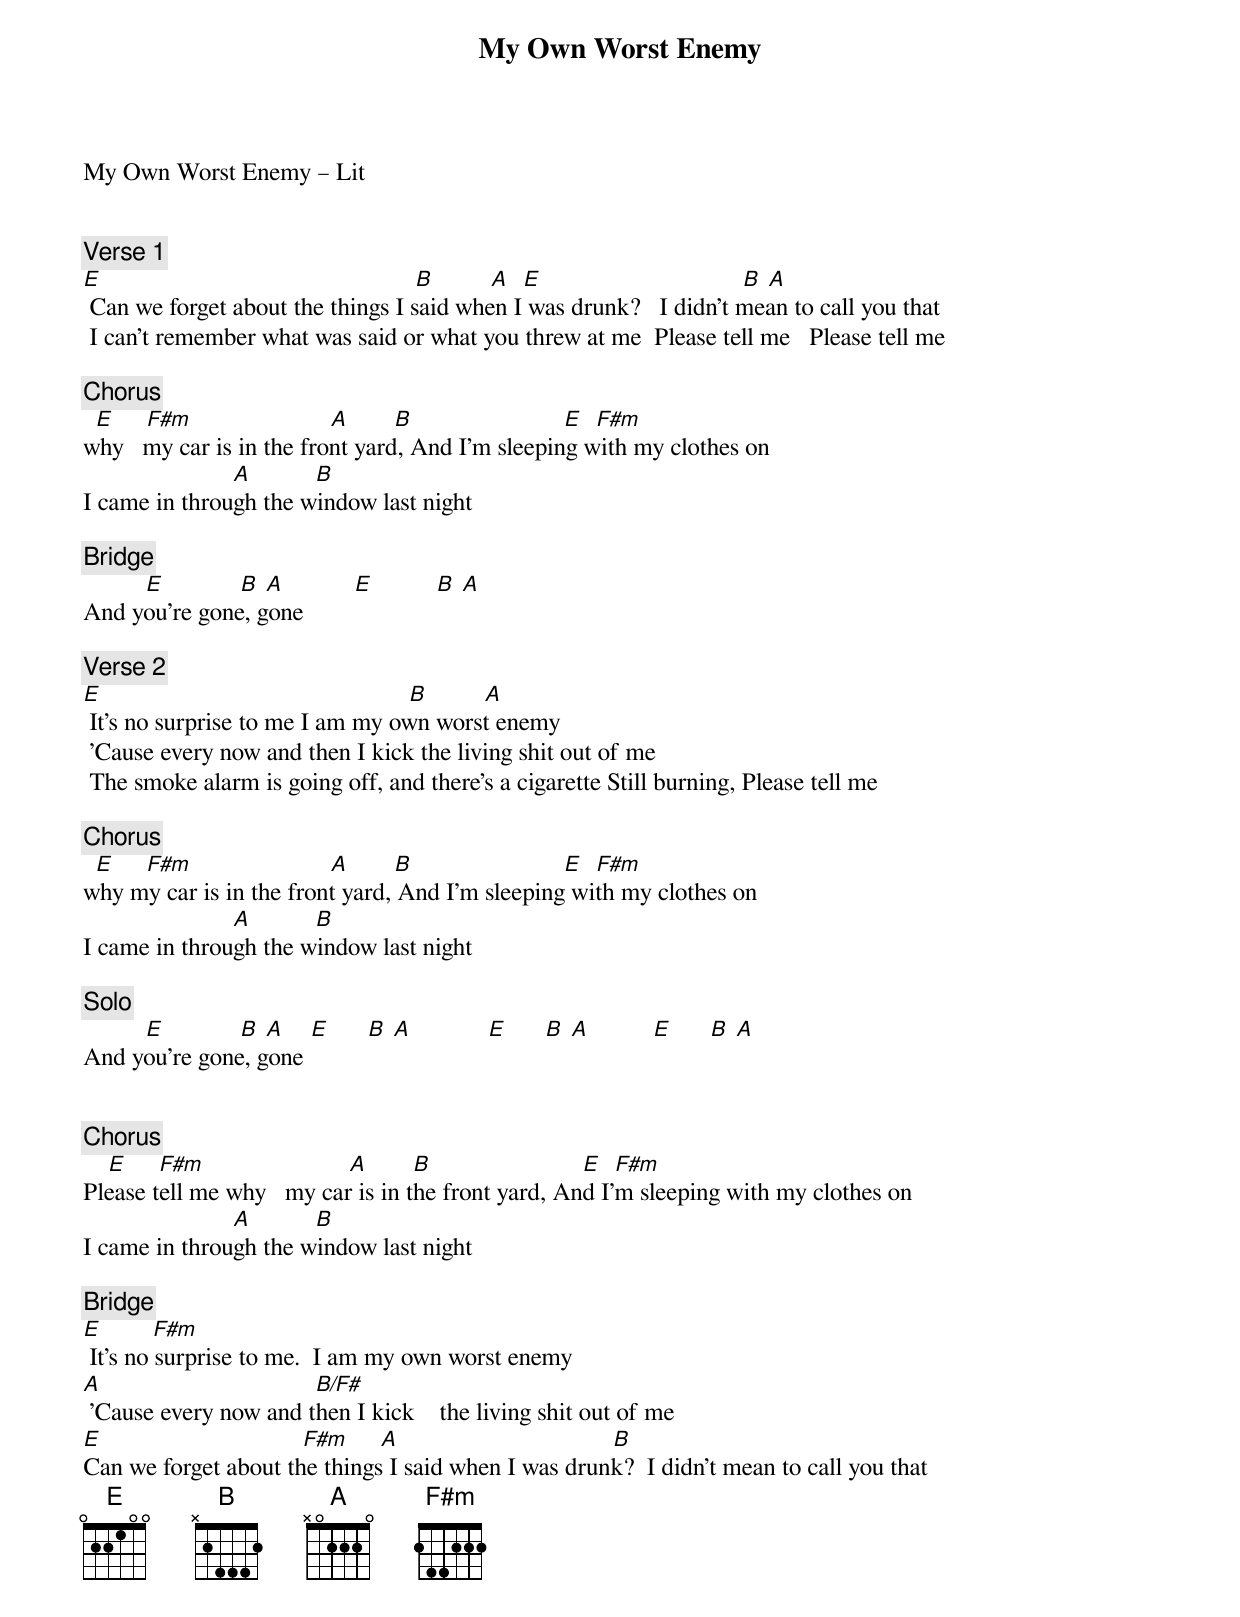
{title: My Own Worst Enemy}
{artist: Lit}
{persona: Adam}
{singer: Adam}
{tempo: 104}
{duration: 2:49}
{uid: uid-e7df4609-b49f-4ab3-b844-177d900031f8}
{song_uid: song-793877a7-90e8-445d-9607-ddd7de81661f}



My Own Worst Enemy – Lit


{comment: Verse 1}
[E]                                             					[B]         [A]		[E]                              		[B] [A]
 Can we forget about the things I said when I was drunk?	 	I didn't mean to call you that
 I can't remember what was said or what you threw at me	 Please tell me   Please tell me

{comment: Chorus}
  [E]  			[F#m]                      [A]		    	[B]                       	[E]		[F#m]
why   my car is in the front yard, And I'm sleeping with my clothes on
                      		[A]        		[B]
I came in through the window last night

{comment: Bridge}
          [E]          		[B] [A]	          [E]          [B] [A]
And you're gone, gone

{comment: Verse 2}
[E]                                             				[B]         [A]
 It's no surprise to me	I am my own worst enemy
 'Cause every now and then I kick the living shit out of me
 The smoke alarm is going off, and there's a cigarette Still burning, Please tell me

{comment: Chorus}
  [E]  			[F#m]                      [A]		    	[B]                       	[E]		[F#m]
why my car is in the front yard, And I'm sleeping with my clothes on
                      		[A]        		[B]
I came in through the window last night

{comment: Solo}
          [E]          		[B] [A]	   [E]      [B] [A]            [E]      [B] [A]	         [E]      [B] [A]
And you're gone, gone


{comment: Chorus}
  		[E]     [F#m]                      	[A]		    	[B]                       	[E]		[F#m]
Please tell me why   my car is in the front yard, And I'm sleeping with my clothes on
                      		[A]        		[B]
I came in through the window last night

{comment: Bridge}
[E]				    [F#m]
 It's no surprise to me.  I am my own worst enemy
[A]                                		[B/F#]
 'Cause every now and then I kick    the living shit out of me
[E]                              		[F#m]	 			[A]                                		[B]
Can we forget about the things I said when I was drunk?  I didn't mean to call you that
